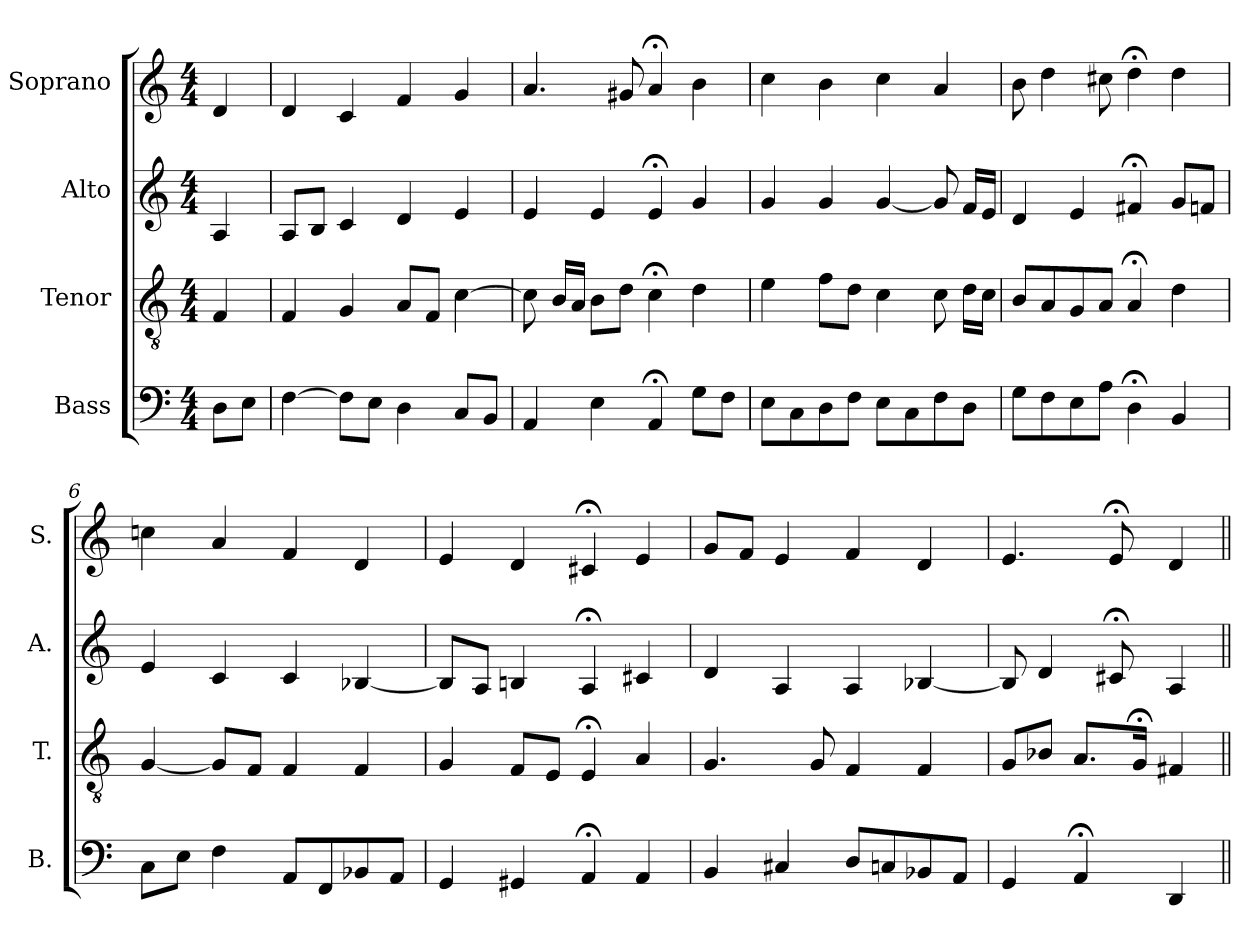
**kern	**kern	**kern	**kern
*part4	*part3	*part2	*part1
*staff4	*staff3	*staff2	*staff1
*I"Bass	*I"Tenor	*I"Alto	*I"Soprano
*I'B.	*I'T.	*I'A.	*I'S.
*clefF4	*clefGv2	*clefG2	*clefG2
*	*ITrd7c12	*	*
*k[]	*k[]	*k[]	*k[]
*C:	*C:	*C:	*C:
*M4/4	*M4/4	*M4/4	*M4/4
=1	=1	=1	=1
8D\L	4FF/	4A/	4d/
8E\J	.	.	.
=2	=2	=2	=2
[4F\	4FF/	8A/L	4d/
.	.	8B/J	.
8F\L]	4GG/	4c/	4c/
8E\J	.	.	.
4D\	8AA/L	4d/	4f/
.	8FF/J	.	.
8C/L	[4C\	4e/	4g/
8BB/J	.	.	.
=3	=3	=3	=3
4AA/	8C\]	4e/	4.a/
.	16BB/LL	.	.
.	16AA/JJ	.	.
4E\	8BB\L	4e/	.
.	8D\J	.	8g#X/
4AA;</	4C;<\	4e;</	4a;</
8G\L	4D\	4g/	4b\
8F\J	.	.	.
=4	=4	=4	=4
8E\L	4E\	4g/	4cc\
8C\	.	.	.
8D\	8F\L	4g/	4b\
8F\J	8D\J	.	.
8E\L	4C\	[4g/	4cc\
8C\	.	.	.
8F\	8C\	8g/]	4a/
8D\J	16D\LL	16f/LL	.
.	16C\JJ	16e/JJ	.
!!LO:LB:g=z
=5	=5	=5	=5
8G\L	8BB/L	4d/	8b\
8F\	8AA/	.	4dd\
8E\	8GG/	4e/	.
8A\J	8AA/J	.	8cc#X\
4D;<\	4AA;</	4f#X;</	4dd;<\
4BB/	4D\	8g/L	4dd\
.	.	8fn/J	.
=6	=6	=6	=6
8C\L	[4GG/	4e/	4ccn\
8E\J	.	.	.
4F\	8GG/L]	4c/	4a/
.	8FF/J	.	.
8AA/L	4FF/	4c/	4f/
8FF/	.	.	.
8BB-X/	4FF/	[4B-X/	4d/
8AA/J	.	.	.
!!LO:PB:g=z
=7	=7	=7	=7
4GG/	4GG/	8B-/L]	4e/
.	.	8A/J	.
4GG#X/	8FF/L	4Bn/	4d/
.	8EE/J	.	.
4AA;</	4EE;</	4A;</	4c#X;</
4AA/	4AA/	4c#X/	4e/
=8	=8	=8	=8
4BB/	4.GG/	4d/	8g/L
.	.	.	8f/J
4C#X/	.	4A/	4e/
.	8GG/	.	.
8D/L	4FF/	4A/	4f/
8Cn/	.	.	.
8BB-X/	4FF/	[4B-X/	4d/
8AA/J	.	.	.
=9	=9	=9	=9
4GG/	8GG/L	8B-/]	4.e/
.	8BB-X/J	4d/	.
4AA;</	8.AA/L	.	.
.	.	8c#X;</	8e;</
.	16GG;</Jk	.	.
4DD/	4FF#X/	4A/	4d/
=||	=||	=||	=||
*-	*-	*-	*-
